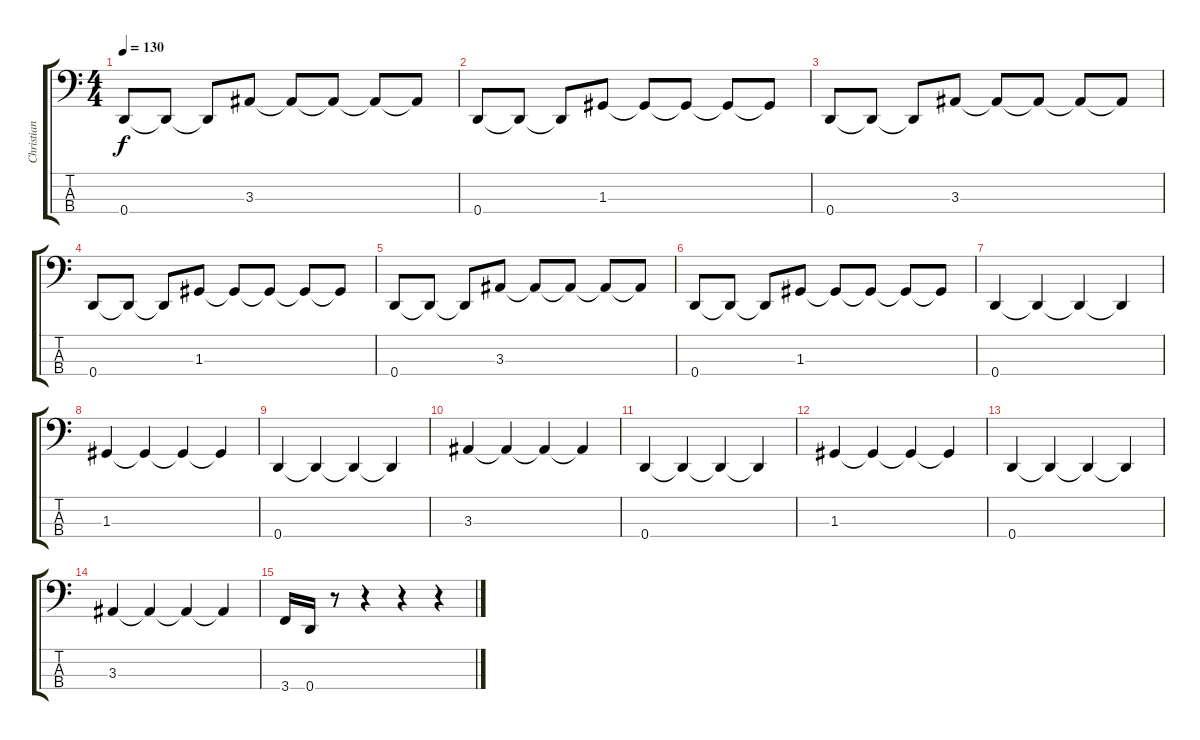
\track ("Christian Giesler" "Christian ") {instrument electricbasspick}
\staff {score tabs}
\tuning (F2 C2 G1 D1) {hide}
\ts (4 4)
\tempo 130
\clef f4
\ks c
0.4.8{dy f} 0.4{t}.8 0.4{t}.8 3.3.8 3.3{t}.8 3.3{t}.8 3.3{t}.8 3.3{t}.8 |
0.4.8 0.4{t}.8 0.4{t}.8 1.3.8 1.3{t}.8 1.3{t}.8 1.3{t}.8 1.3{t}.8 |
0.4.8 0.4{t}.8 0.4{t}.8 3.3.8 3.3{t}.8 3.3{t}.8 3.3{t}.8 3.3{t}.8 |
0.4.8 0.4{t}.8 0.4{t}.8 1.3.8 1.3{t}.8 1.3{t}.8 1.3{t}.8 1.3{t}.8 |
0.4.8 0.4{t}.8 0.4{t}.8 3.3.8 3.3{t}.8 3.3{t}.8 3.3{t}.8 3.3{t}.8 |
0.4.8 0.4{t}.8 0.4{t}.8 1.3.8 1.3{t}.8 1.3{t}.8 1.3{t}.8 1.3{t}.8 |
0.4.4 0.4{t}.4 0.4{t}.4 0.4{t}.4 |
1.3.4 1.3{t}.4 1.3{t}.4 1.3{t}.4 |
0.4.4 0.4{t}.4 0.4{t}.4 0.4{t}.4 |
3.3.4 3.3{t}.4 3.3{t}.4 3.3{t}.4 |
0.4.4 0.4{t}.4 0.4{t}.4 0.4{t}.4 |
1.3.4 1.3{t}.4 1.3{t}.4 1.3{t}.4 |
0.4.4 0.4{t}.4 0.4{t}.4 0.4{t}.4 |
3.3.4 3.3{t}.4 3.3{t}.4 3.3{t}.4 |
3.4.16 0.4.16 r.8 r.4 r.4 r.4
